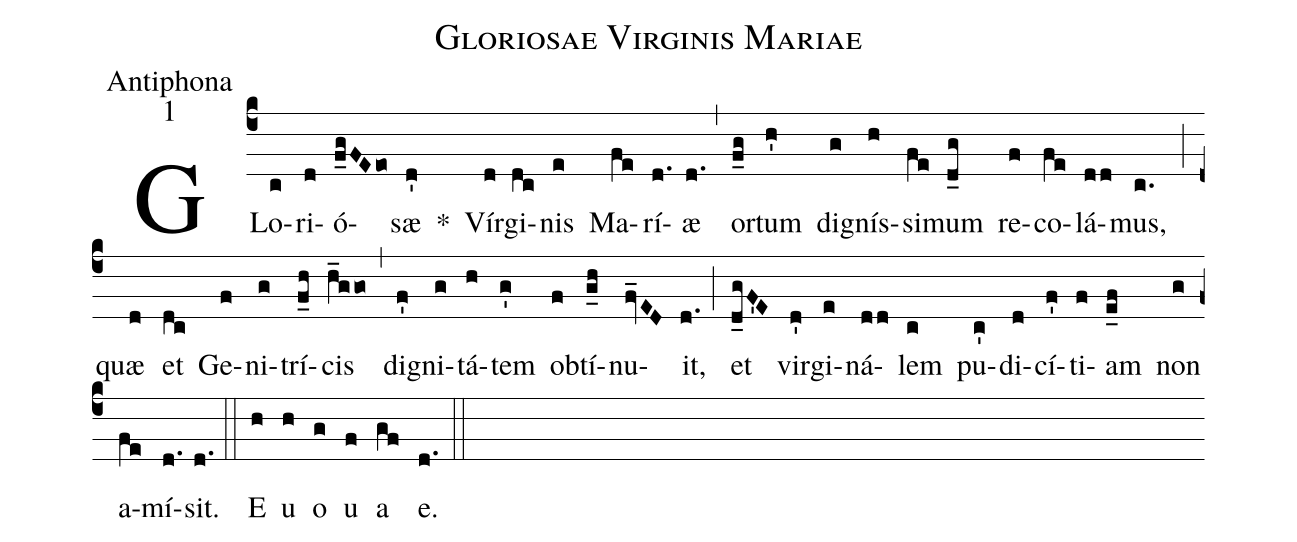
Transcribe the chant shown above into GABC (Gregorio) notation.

name:Gloriosae Virginis Mariae;
office-part:Antiphona;
mode:1;
%%
(c4) GLo(c)ri(d)ó(f_gFEeo)sæ(d') *() Vír(d)gi(dc)nis(e) Ma(fe)rí(d.)æ(d.) (,) or(f_g)tum(h') di(g)gnís(h)si(fe)mum(d_g) re(f)co(fe)lá(dd)mus,(c.) (;) quæ(d) et(dc) Ge(f)ni(g)trí(f_h)cis(h_ggo) (,) di(f')gni(g)tá(h)tem(g') ob(f)tí(g_h)nu(fv_ED)it,(d.) (;) et(d_gF'E) vir(d')gi(e)ná(dd)lem(c) pu(c')di(d)cí(f')ti(f)am(e_f) non(g) a(fe)mí(d.)sit.(d.) (::) E(h) u(h) o(g) u(f) a(gf) e.(d.) (::)
